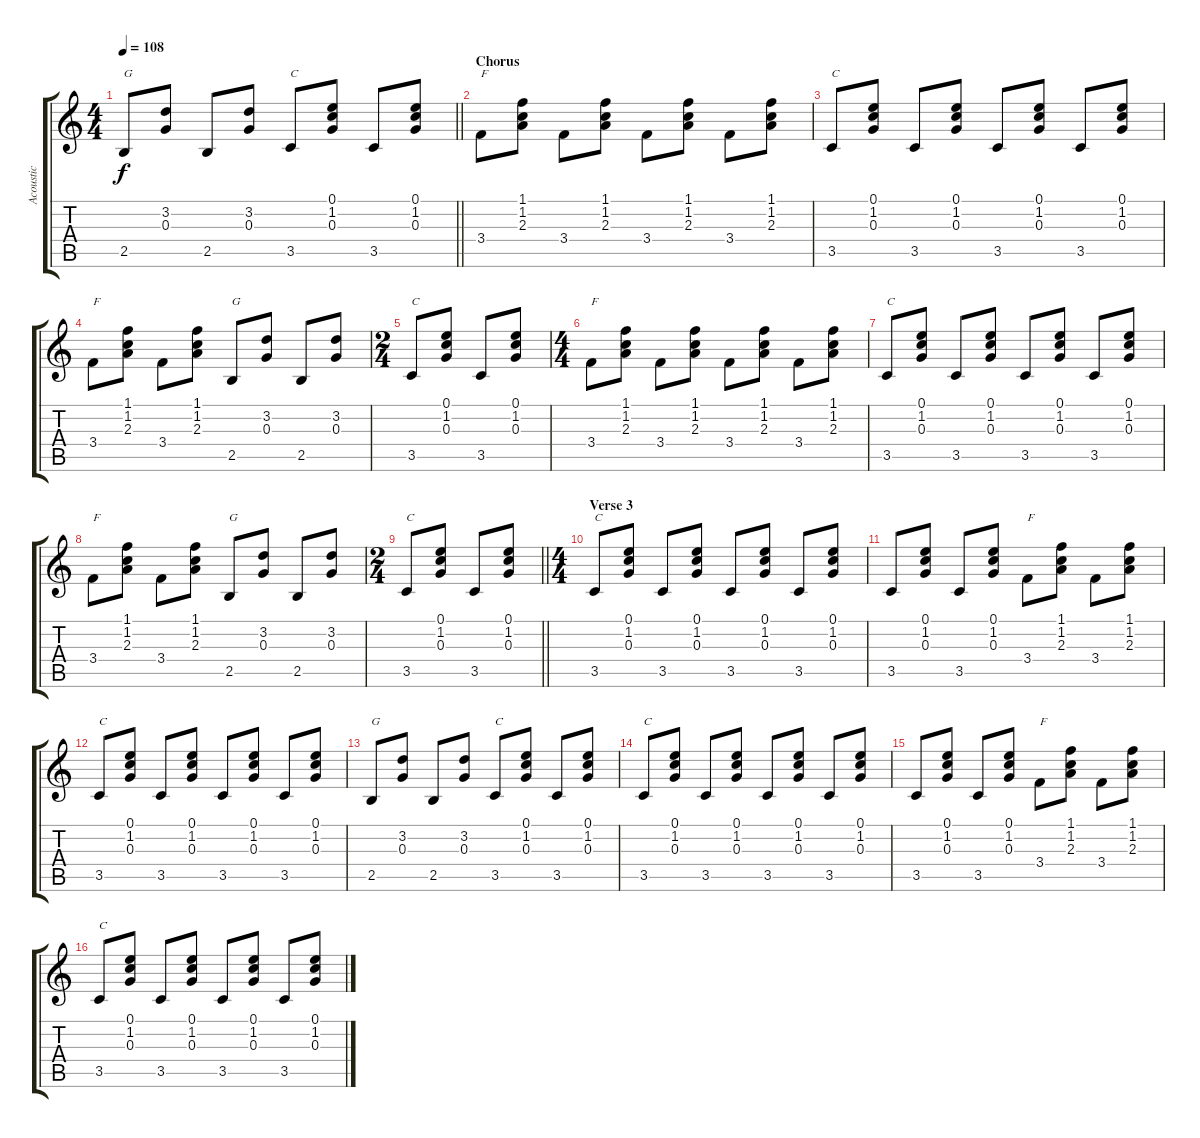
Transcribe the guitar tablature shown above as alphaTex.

\track ("Acoustic" "Acoustic") {instrument acousticguitarsteel}
\staff {score tabs}
\tuning (E4 B3 G3 D3 A2 E2) {hide}
\ts (4 4)
\tempo 108
\clef g2
\barLineRight lightlight
\ks c
2.5.8{txt "G" dy f} (3.2 0.3).8 2.5.8 (3.2 0.3).8 3.5.8{txt "C"} (0.1 1.2 0.3).8 3.5.8 (0.1 1.2 0.3).8 |
\section ("" "Chorus")
3.4.8{txt "F"} (1.1 1.2 2.3).8 3.4.8 (1.1 1.2 2.3).8 3.4.8 (1.1 1.2 2.3).8 3.4.8 (1.1 1.2 2.3).8 |
3.5.8{txt "C"} (0.1 1.2 0.3).8 3.5.8 (0.1 1.2 0.3).8 3.5.8 (0.1 1.2 0.3).8 3.5.8 (0.1 1.2 0.3).8 |
3.4.8{txt "F"} (1.1 1.2 2.3).8 3.4.8 (1.1 1.2 2.3).8 2.5.8{txt "G"} (3.2 0.3).8 2.5.8 (3.2 0.3).8 |
\ts (2 4)
3.5.8{txt "C"} (0.1 1.2 0.3).8 3.5.8 (0.1 1.2 0.3).8 |
\ts (4 4)
3.4.8{txt "F"} (1.1 1.2 2.3).8 3.4.8 (1.1 1.2 2.3).8 3.4.8 (1.1 1.2 2.3).8 3.4.8 (1.1 1.2 2.3).8 |
3.5.8{txt "C"} (0.1 1.2 0.3).8 3.5.8 (0.1 1.2 0.3).8 3.5.8 (0.1 1.2 0.3).8 3.5.8 (0.1 1.2 0.3).8 |
3.4.8{txt "F"} (1.1 1.2 2.3).8 3.4.8 (1.1 1.2 2.3).8 2.5.8{txt "G"} (3.2 0.3).8 2.5.8 (3.2 0.3).8 |
\ts (2 4)
\barLineRight lightlight
3.5.8{txt "C"} (0.1 1.2 0.3).8 3.5.8 (0.1 1.2 0.3).8 |
\ts (4 4)
\section ("" "Verse 3")
3.5.8{txt "C"} (0.1 1.2 0.3).8 3.5.8 (0.1 1.2 0.3).8 3.5.8 (0.1 1.2 0.3).8 3.5.8 (0.1 1.2 0.3).8 |
3.5.8 (0.1 1.2 0.3).8 3.5.8 (0.1 1.2 0.3).8 3.4.8{txt "F"} (1.1 1.2 2.3).8 3.4.8 (1.1 1.2 2.3).8 |
3.5.8{txt "C"} (0.1 1.2 0.3).8 3.5.8 (0.1 1.2 0.3).8 3.5.8 (0.1 1.2 0.3).8 3.5.8 (0.1 1.2 0.3).8 |
2.5.8{txt "G"} (3.2 0.3).8 2.5.8 (3.2 0.3).8 3.5.8{txt "C"} (0.1 1.2 0.3).8 3.5.8 (0.1 1.2 0.3).8 |
3.5.8{txt "C"} (0.1 1.2 0.3).8 3.5.8 (0.1 1.2 0.3).8 3.5.8 (0.1 1.2 0.3).8 3.5.8 (0.1 1.2 0.3).8 |
3.5.8 (0.1 1.2 0.3).8 3.5.8 (0.1 1.2 0.3).8 3.4.8{txt "F"} (1.1 1.2 2.3).8 3.4.8 (1.1 1.2 2.3).8 |
3.5.8{txt "C"} (0.1 1.2 0.3).8 3.5.8 (0.1 1.2 0.3).8 3.5.8 (0.1 1.2 0.3).8 3.5.8 (0.1 1.2 0.3).8
